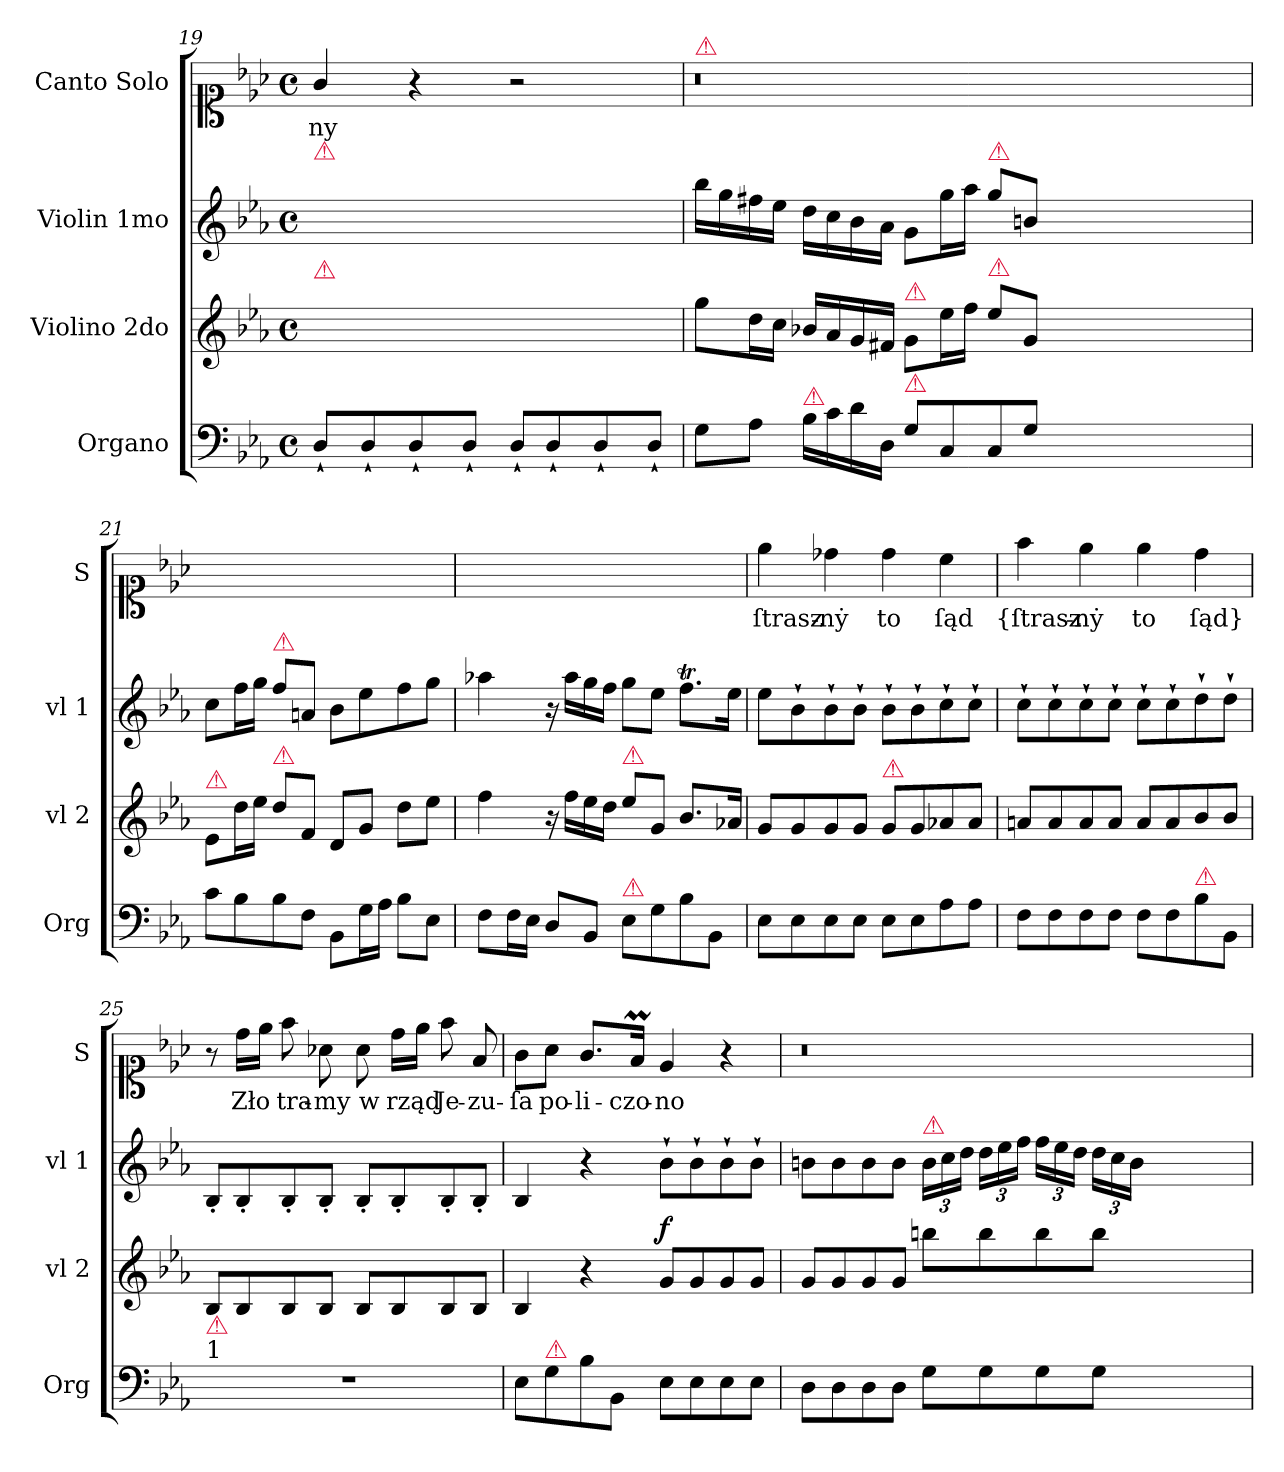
**kern	**kern	**dynam	**kern	**dynam	**kern	**text
*part4	*part3	*part3	*part2	*part2	*part1	*part1
*staff4	*staff3	*staff3	*staff2	*staff2	*staff1	*staff1
*I"Organo	*I"Violino 2do	*	*I"Violin 1mo	*	*I"Canto Solo	*
*I'Org	*I'vl 2	*	*I'vl 1	*	*I'S	*
*clefF4	*clefG2	*	*clefG2	*	*clefC1	*
*k[b-e-a-]	*k[b-e-a-]	*	*k[b-e-a-]	*	*k[b-e-a-]	*
*M4/4	*M4/4	*	*M4/4	*	*M4/4	*
*met(c)	*met(c)	*	*met(c)	*	*met(c)	*
=19	=19	=19	=19	=19	=19	=19
!	!	!	!LO:TX:a:color=crimson:t=⚠	!	!	!
!	!LO:TX:a:color=crimson:t=⚠	!	!	!	!	!
8D`/L	16bb-\LLyy	.	16ddd\LLyy	.	4g/	-ny
.	16aa-\yy	.	16ccc\yy	.	.	.
8D`/	16aa-\yy	.	16ccc\yy	.	.	.
.	16gg\JJyy	.	16bb-\JJyy	.	.	.
8D`/	16gg\LLyy	.	16bb-\LLyy	.	4r	.
.	16ff#X\yy	.	16aan\yy	.	.	.
8D`/J	16ff#\yy	.	16aa\yy	.	.	.
.	16gg\JJyy	.	16bb-\JJyy	.	.	.
8D`/L	8aa-\Lyy	.	8ccc\Lyy	.	2r	.
8D`/	16gg\Lyy	.	16bb-\Lyy	.	.	.
.	16gg\JJyy	.	16bb-\JJyy	.	.	.
8D`/	16gg\LLyy	.	16bb-\LLyy	.	.	.
.	16ff#\Jyy	.	16aan\Jyy	.	.	.
8D`/J	8ff#\Jyy	.	8aa\Jyy	.	.	.
=20	=20	=20	=20	=20	=20	=20
!	!	!	!	!	!LO:TX:a:color=crimson:t=⚠	!
8G\L	8gg\L	.	16bb-\LL	.	0.r	.
.	.	.	16gg\	.	.	.
8A-\J	16dd\L	.	16ff#X\	.	.	.
.	16cc\JJ	.	16ee-\JJ	.	.	.
!LO:TX:a:color=crimson:t=⚠	!	!	!	!	!	!
16B-\LL	16b-X/LL	.	16dd\LL	.	.	.
16c\	16a-/	.	16cc\	.	.	.
16d\	16g/	.	16b-\	.	.	.
16D/JJ	16f#X/JJ	.	16a-\JJ	.	.	.
!	!LO:TX:a:color=crimson:t=⚠	!	!	!	!	!
!LO:TX:a:color=crimson:t=⚠	!	!	!	!	!	!
8G\L	8g/L	.	8g/L	.	.	.
8C/	16ee-\L	.	16gg\L	.	.	.
.	16ff\JJ	.	16aa-\JJ	.	.	.
!	!	!	!LO:TX:a:color=crimson:t=⚠	!	!	!
!	!LO:TX:a:color=crimson:t=⚠	!	!	!	!	!
8C/	8ee-\L	.	8gg\L	.	.	.
8G\J	8g/J	.	8bn/J	.	.	.
0ryy	0ryy	.	0ryy	.	.	.
=21	=21	=21	=21	=21	=21	=21
!	!LO:TX:a:color=crimson:t=⚠	!	!	!	!	!
8c\L	8e-/L	.	8cc\L	.	1ryy	.
8B-\	16dd\L	.	16ff\L	.	.	.
.	16ee-\JJ	.	16gg\JJ	.	.	.
!	!	!	!LO:TX:a:color=crimson:t=⚠	!	!	!
!	!LO:TX:a:color=crimson:t=⚠	!	!	!	!	!
8B-\	8dd\L	.	8ff\L	.	.	.
8F\J	8f/J	.	8an/J	.	.	.
8BB-/L	8d/L	.	8b-\L	.	.	.
16G\L	8g/J	.	8ee-\	.	.	.
16A-\JJ	.	.	.	.	.	.
8B-\L	8dd\L	.	8ff\	.	.	.
8E-\J	8ee-\J	.	8gg\J	.	.	.
=22	=22	=22	=22	=22	=22	=22
8F\L	4ff\	.	4aa-X\	.	1ryy	.
16F\L	.	.	.	.	.	.
16E-\JJ	.	.	.	.	.	.
8D/L	16r	.	16r	.	.	.
.	16ff\LL	.	16aa-\LL	.	.	.
8BB-/J	16ee-\	.	16gg\	.	.	.
.	16dd\JJ	.	16ff\JJ	.	.	.
!	!LO:TX:a:color=crimson:t=⚠	!	!	!	!	!
!LO:TX:a:color=crimson:t=⚠	!	!	!	!	!	!
8E-\L	8ee-\L	.	8gg\L	.	.	.
8G\	8g/J	.	8ee-\J	.	.	.
8B-\	8.b-/L	.	8.ffT\L	.	.	.
8BB-/J	.	.	.	.	.	.
.	16a-X/Jk	.	16ee-\Jk	.	.	.
=23	=23	=23	=23	=23	=23	=23
!	!	!LO:DY:a	!	!LO:DY:a	!	!
8E-\L	8g/L	Piano	8ee-\L	pia	4ee-\	ſtrasz-
8E-\	8g/	.	8b-`\	.	.	.
8E-\	8g/	.	8b-`\	.	4dd-X\	-nẏ
8E-\J	8g/J	.	8b-`\J	.	.	.
!	!LO:TX:a:color=crimson:t=⚠	!	!	!	!	!
8E-\L	8g/L	.	8b-`\L	.	4dd-\	to
8E-\	8g/	.	8b-`\	.	.	.
8A-\	8a-X/	.	8cc`\	.	4cc\	ſąd
8A-\J	8a-/J	.	8cc`\J	.	.	.
=24	=24	=24	=24	=24	=24	=24
8F\L	8an/L	.	8cc`\L	.	4ff\	{ſtrasz-
8F\	8a/	.	8cc`\	.	.	.
8F\	8a/	.	8cc`\	.	4ee-\	-nẏ
8F\J	8a/J	.	8cc`\J	.	.	.
8F\L	8a/L	.	8cc`\L	.	4ee-\	to
8F\	8a/	.	8cc`\	.	.	.
!LO:TX:a:color=crimson:t=⚠	!	!	!	!	!	!
8B-\	8b-/	.	8dd`\	.	4dd\	ſąd}
8BB-/J	8b-/J	.	8dd`\J	.	.	.
=25	=25	=25	=25	=25	=25	=25
!LO:TX:a:t=1	!	!	!	!	!	!
!LO:TX:a:color=crimson:t=⚠	!	!	!	!	!	!
1r	8B-/L	.	8B-'/L	.	8r	.
.	8B-/	.	8B-'/	.	16dd\LL	Zło
.	.	.	.	.	16ee-\JJ	.
.	8B-/	.	8B-'/	.	8ff\	tra-
.	8B-/J	.	8B-'/J	.	8a-X\	-my
.	8B-/L	.	8B-'/L	.	8a-\	w
.	8B-/	.	8B-'/	.	16dd\LL	rząd
.	.	.	.	.	16ee-\JJ	.
.	8B-/	.	8B-'/	.	8ff\	Je-
.	8B-/J	.	8B-'/J	.	8f/	-zu-
=26	=26	=26	=26	=26	=26	=26
8E-\L	4B-/	.	4B-/	.	8g\L	-ſa
!LO:TX:a:color=crimson:t=⚠	!	!	!	!	!	!
8G\	.	.	.	.	8a-\J	po-
8B-\	4r	.	4r	.	8.g/L	-li-
8BB-/J	.	.	.	.	.	.
.	.	.	.	.	16fM/Jk	-czo-
!	!	!LO:DY:a	!	!	!	!
8E-\L	8g/L	f	8b-`\L	.	4e-/	-no
8E-\	8g/	.	8b-`\	.	.	.
8E-\	8g/	.	8b-`\	.	4r	.
8E-\J	8g/J	.	8b-`\J	.	.	.
=27	=27	=27	=27	=27	=27	=27
8D\L	8g/L	.	8bn\L	.	0r	.
8D\	8g/	.	8b\	.	.	.
8D\	8g/	.	8b\	.	.	.
8D\J	8g/J	.	8b\J	.	.	.
!	!	!	!LO:TX:a:color=crimson:t=⚠	!	!	!
8G\L	8bbn\L	.	24b\LL	.	.	.
.	.	.	24cc\	.	.	.
.	.	.	24dd\JJ	.	.	.
8G\	8bb\	.	24dd\LL	.	.	.
.	.	.	24ee-\	.	.	.
.	.	.	24ff\JJ	.	.	.
8G\	8bb\	.	24ff\LL	.	.	.
.	.	.	24ee-\	.	.	.
.	.	.	24dd\JJ	.	.	.
8G\J	8bb\J	.	24dd\LL	.	.	.
.	.	.	24cc\	.	.	.
.	.	.	24b\JJ	.	.	.
1ryy	1ryy	.	1ryy	.	.	.
=	=	=	=	=	=	=
*-	*-	*-	*-	*-	*-	*-
